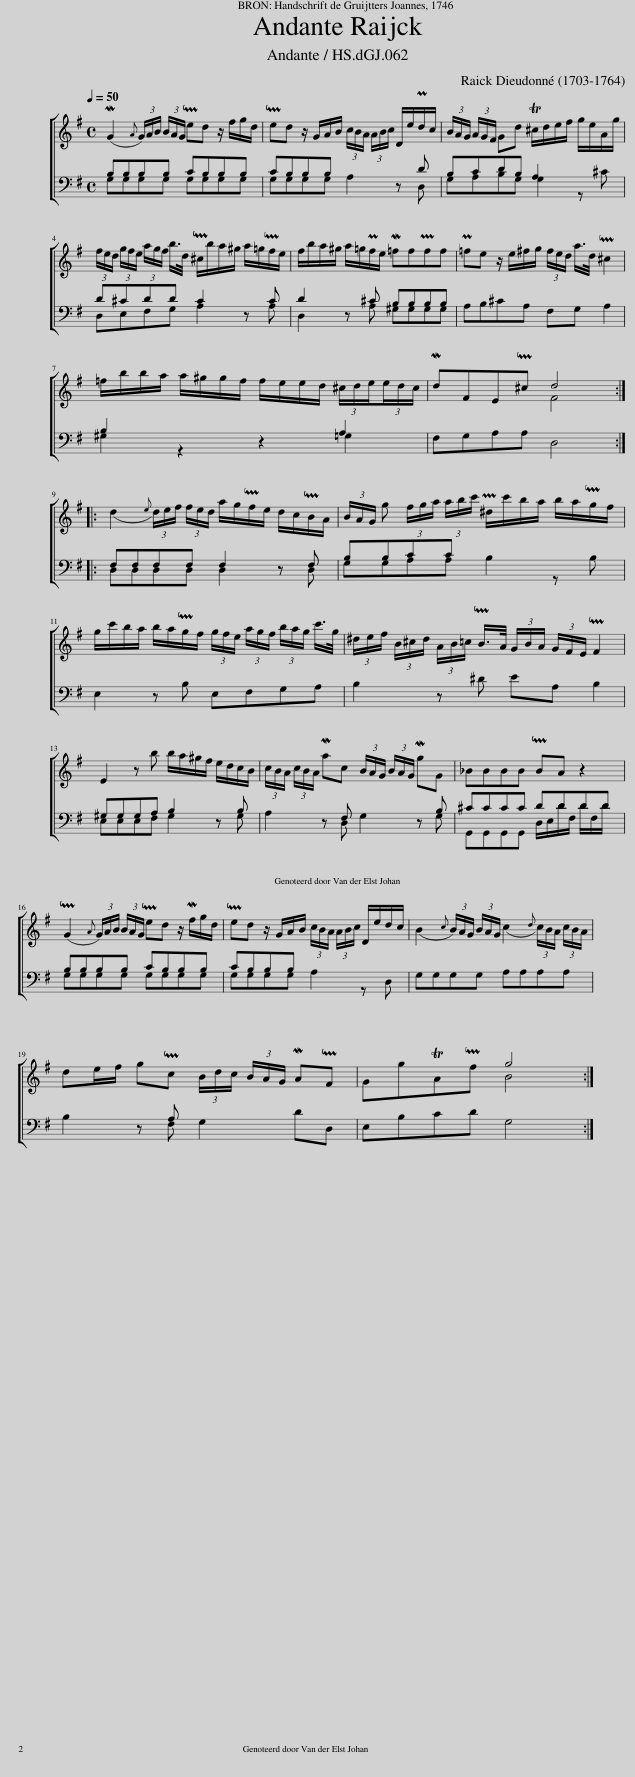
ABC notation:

X:1
%%score [ ( 1 2 ) ( 3 4 ) ]
L:1/8
Q:1/4=50
M:4/4
I:linebreak $
K:G
V:1 treble
V:2 treble
V:3 bass
V:4 bass
V:1
 (MG2{A} (3G/)A/B/ (3B/A/G/ Ped z/ f/g/d/ | Ped z/ G/A/B/ (3c/B/A/ (3A/B/c/ D/e/Pd/c/ | (3B/A/G/ (3A/G/F/ Gd T^c/d/e/f/ g/e/A/g/ |$ (3f/e/d/ (3g/f/e/ (3a/g/f/ b/>d/ P^c/b/a/^g/ a/=g/Pf/e/ | f/b/a/^g/ a/=g/Pf/e/ M=ffPff | %5
 P=fe z/ e/^f/g/ (3f/e/d/ a/>d/ P^c2 |$ =f/b/b/a/ a/^g/g/f/ f/e/e/d/ (3^c/d/e/(3e/d/c/ | MdFEP^c d4 ::$ (d2{e} (3d/)e/f/ (3f/e/d/ a/g/Pf/e/ d/c/PB/A/ | (3B/A/G/ g (3f/g/a/ (3a/b/c'/ P^d/c'/b/a/ b/a/Pg/f/ |$ %10
 g/c'/b/a/ b/a/Pg/f/ (3g/f/e/ (3a/g/f/ (3b/a/g/ c'/>g/ | (3^d/e/f/ (3B/^c/d/ (3A/B/=c/ PB/>A/ (3G/B/A/ (3G/F/E/ PF2 |$ E2 z b b/a/^g/f/ e/d/c/B/ | (3c/B/A/ (3c/B/A/ Mac (3B/A/G/ (3B/A/G/ MgG | _BBBB PBA z2 |$ %15
 (PG2{A} (3G/)A/B/ (3B/A/G/ Ped z/ Mf/g/d/ | Ped z/ G/A/B/ (3c/B/A/ (3A/B/c/ D/e/d/c/ | (B2{c} (3B/)A/G/ (3B/A/G/ (c2{d} (3c/)B/A/ (3c/B/A/ |$ de/f/ gPc (3B/d/c/ (3B/A/G/ MAPF | GgTAPf g4 :| %20
V:2
 x8 | x8 | x8 |$ x8 | x8 | %5
 x8 |$ x8 | x4 F4 ::$ x8 | x8 |$ %10
 x8 | x8 |$ x8 | x8 | x8 |$ %15
 x8 | x8 | x8 |$ x8 | x4 B4 :| %20
V:3
 B,B,B,B, CB,B,B, | CB,B,B, A,2 z D | B,CDB, A,2 z ^C |$ D^CDD C2 z C | D2 z ^C B,B,B,B, | %5
 A,B,^CA, F,G, A,2 |$ B,2 z2 z2 A,2 | F,G,A,A, D,4 ::$ F,F,F,F, F,2 z F, | B,B,CC B,2 z B, |$ %10
 E,2 z B, E,F,G,A, | B,2 z ^D EA, B,2 |$ ^G,G,G,A, B,2 z B, | A,2 z F, G,2 z B, | ^CCCC DDDD |$ %15
 B,B,B,B, CB,B,B, | CB,B,B, A,2 z D, | G,G,G,G, A,A,A,A, |$ B,2 z A, G,2 DD, | E,B,CD G,4 :| %20
V:4
 G,G,G,G, G,G,G,G, | G,G,G,G, x3 D, | G,A,B,G, G,2 x2 |$ D,E,F,G, A,2 x A, | D,2 x A, ^G,G,G,G, | %5
 x8 |$ ^G,2 x4 =G,2 | x8 ::$ D,D,D,D, D,2 x D, | G,G,A,A, x4 |$ %10
 x8 | x8 |$ E,E,E,F, ^G,2 x G, | x3 D, x3 G, | G,,G,,G,,G,, D,/E,/D/F,/ D/F,/D/ x/ |$ %15
 G,G,G,G, G,G,G,G, | G,G,G,G, x4 | x8 |$ x3 F, x4 | x8 :| %20
